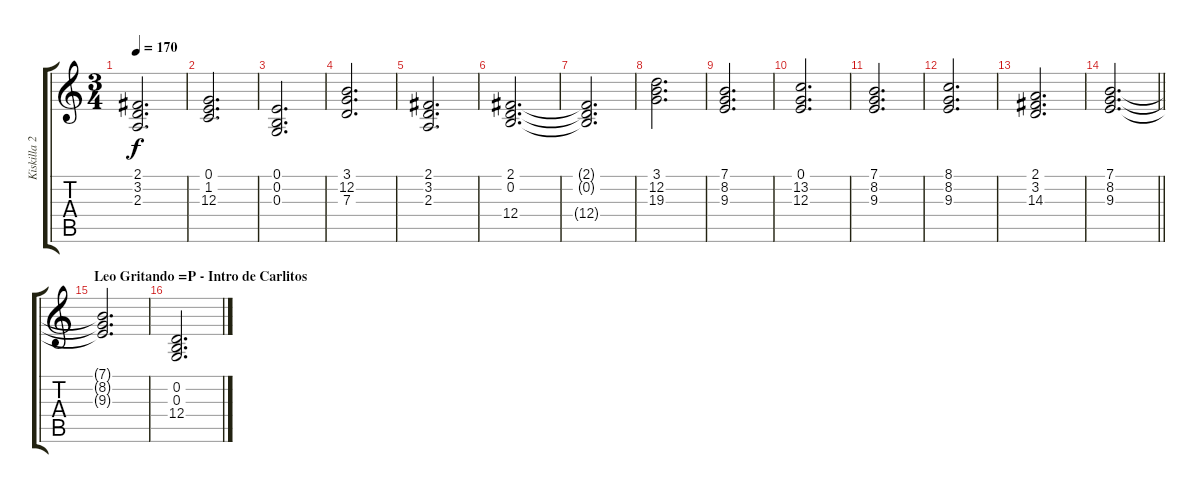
\track ("Kiskilla 2" "Kiskilla 2") {instrument stringensemble1}
\staff {score tabs}
\tuning (E4 B3 G3 D3 A2 E2) {hide}
\ts (3 4)
\tempo 170
\clef g2
\ks c
(2.1 3.2 2.3).2{d dy f} |
(0.1 1.2 12.3).2{d} |
(0.1 0.2 0.3).2{d} |
(3.1 12.2 7.3).2{d} |
(2.1 3.2 2.3).2{d} |
(2.1 0.2 12.4).2{d} |
(2.1{t} 0.2{t} 12.4{t}).2{d} |
(3.1 12.2 19.3).2{d} |
(7.1 8.2 9.3).2{d} |
(0.1 13.2 12.3).2{d} |
(7.1 8.2 9.3).2{d} |
(8.1 8.2 9.3).2{d} |
(2.1 3.2 14.3).2{d} |
\barLineRight lightlight
(7.1 8.2 9.3).2{d} |
\section ("" "Leo Gritando =P - Intro de Carlitos")
(7.1{t} 8.2{t} 9.3{t}).2{d} |
(0.2 0.3 12.4).2{d}
